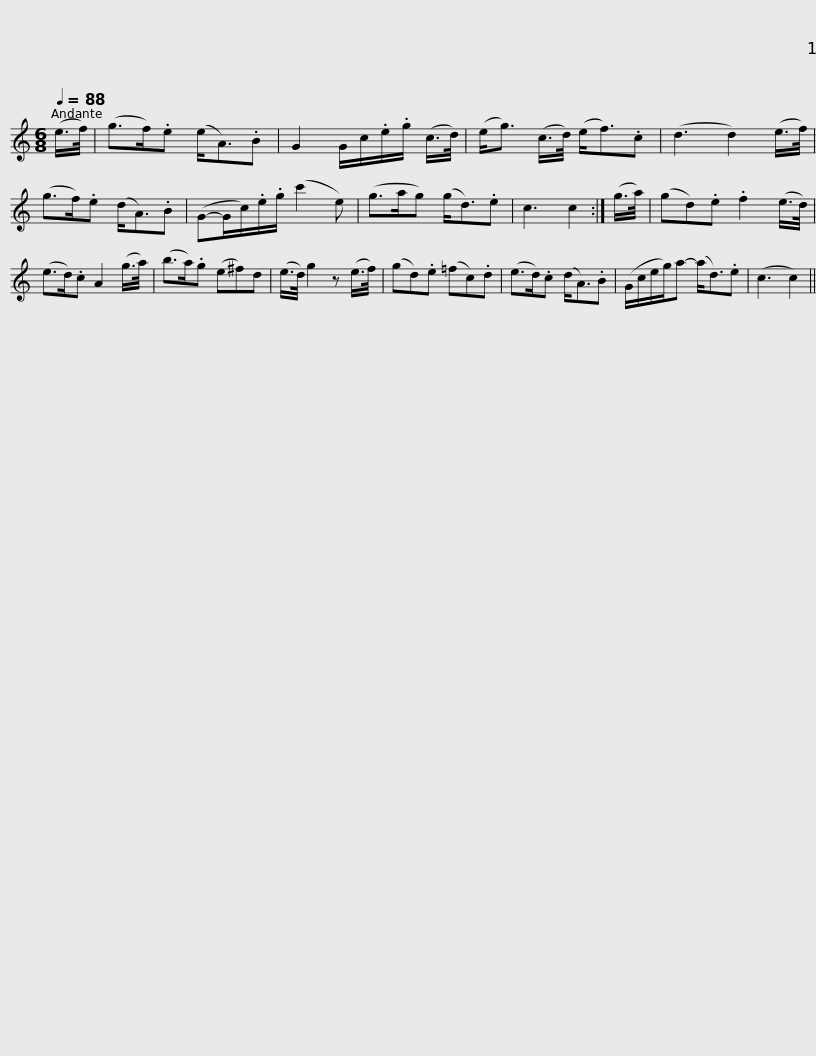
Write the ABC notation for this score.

X:1
L:1/8
Q:1/4=88
M:6/8
I:linebreak $
K:C
V:1 treble
V:1
 (e/>f/) | (g>f).e (e<A).B | G2 G/c/.e/.g/ (c/>d/) | (e<g) (c/>d/) (e<f).c | (d3 d2) (e/>f/) | %5
 (g>f).e (d<A).B | (G-G/c/).e/.g/ (c'2 e) |$ (g>ag) (g<d).e | c3 c2 :| (g/>a/) | %10
 (gd).e .f2 (e/>d/) | (e>d).c A2 (g/>a/) | (b>a).g (e^f)d | (e/>d/) g2 z (e/>f/) | (gd).e (=fc).d |$ %15
 (e>d).c (d<A).B | (G/c/e/g/)a- (a<d).e | (c3 c2) || %18
